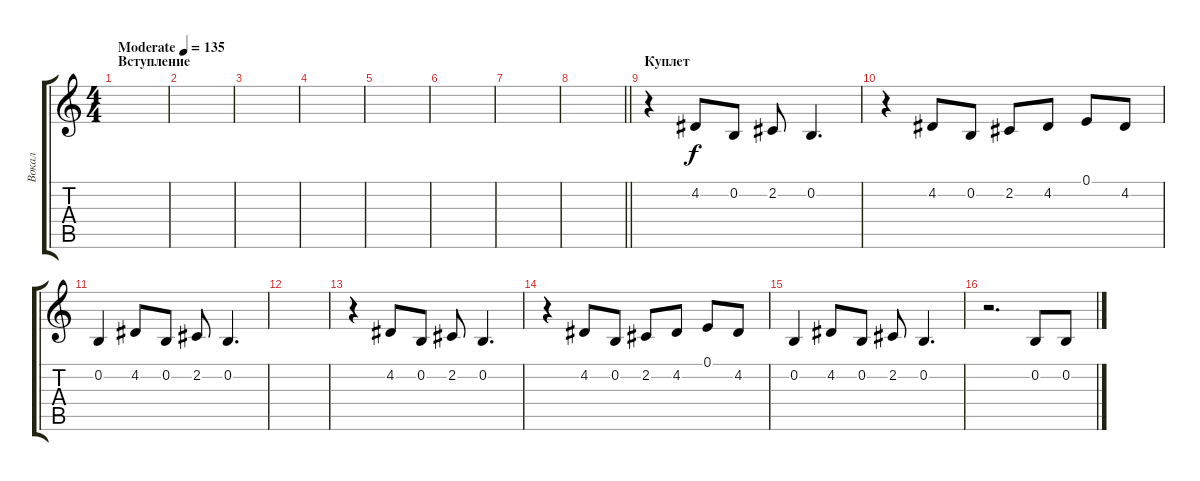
\track ("Вокал" "Вокал") {instrument stringensemble1}
\staff {score tabs}
\tuning (E4 B3 G3 D3 A2 E2) {hide}
\ts (4 4)
\section ("" "Вступление")
\tempo (135 "Moderate")
\clef g2
\ks c
|
|
|
|
|
|
|
\barLineRight lightlight
|
\section ("" "Куплет")
r.4 4.2.8 0.2.8 2.2.8 0.2.4{d} |
r.4 4.2.8 0.2.8 2.2.8 4.2.8 0.1.8 4.2.8 |
0.2.4 4.2.8 0.2.8 2.2.8 0.2.4{d} |
|
r.4 4.2.8 0.2.8 2.2.8 0.2.4{d} |
r.4 4.2.8 0.2.8 2.2.8 4.2.8 0.1.8 4.2.8 |
0.2.4 4.2.8 0.2.8 2.2.8 0.2.4{d} |
r.2{d} 0.2.8 0.2.8
